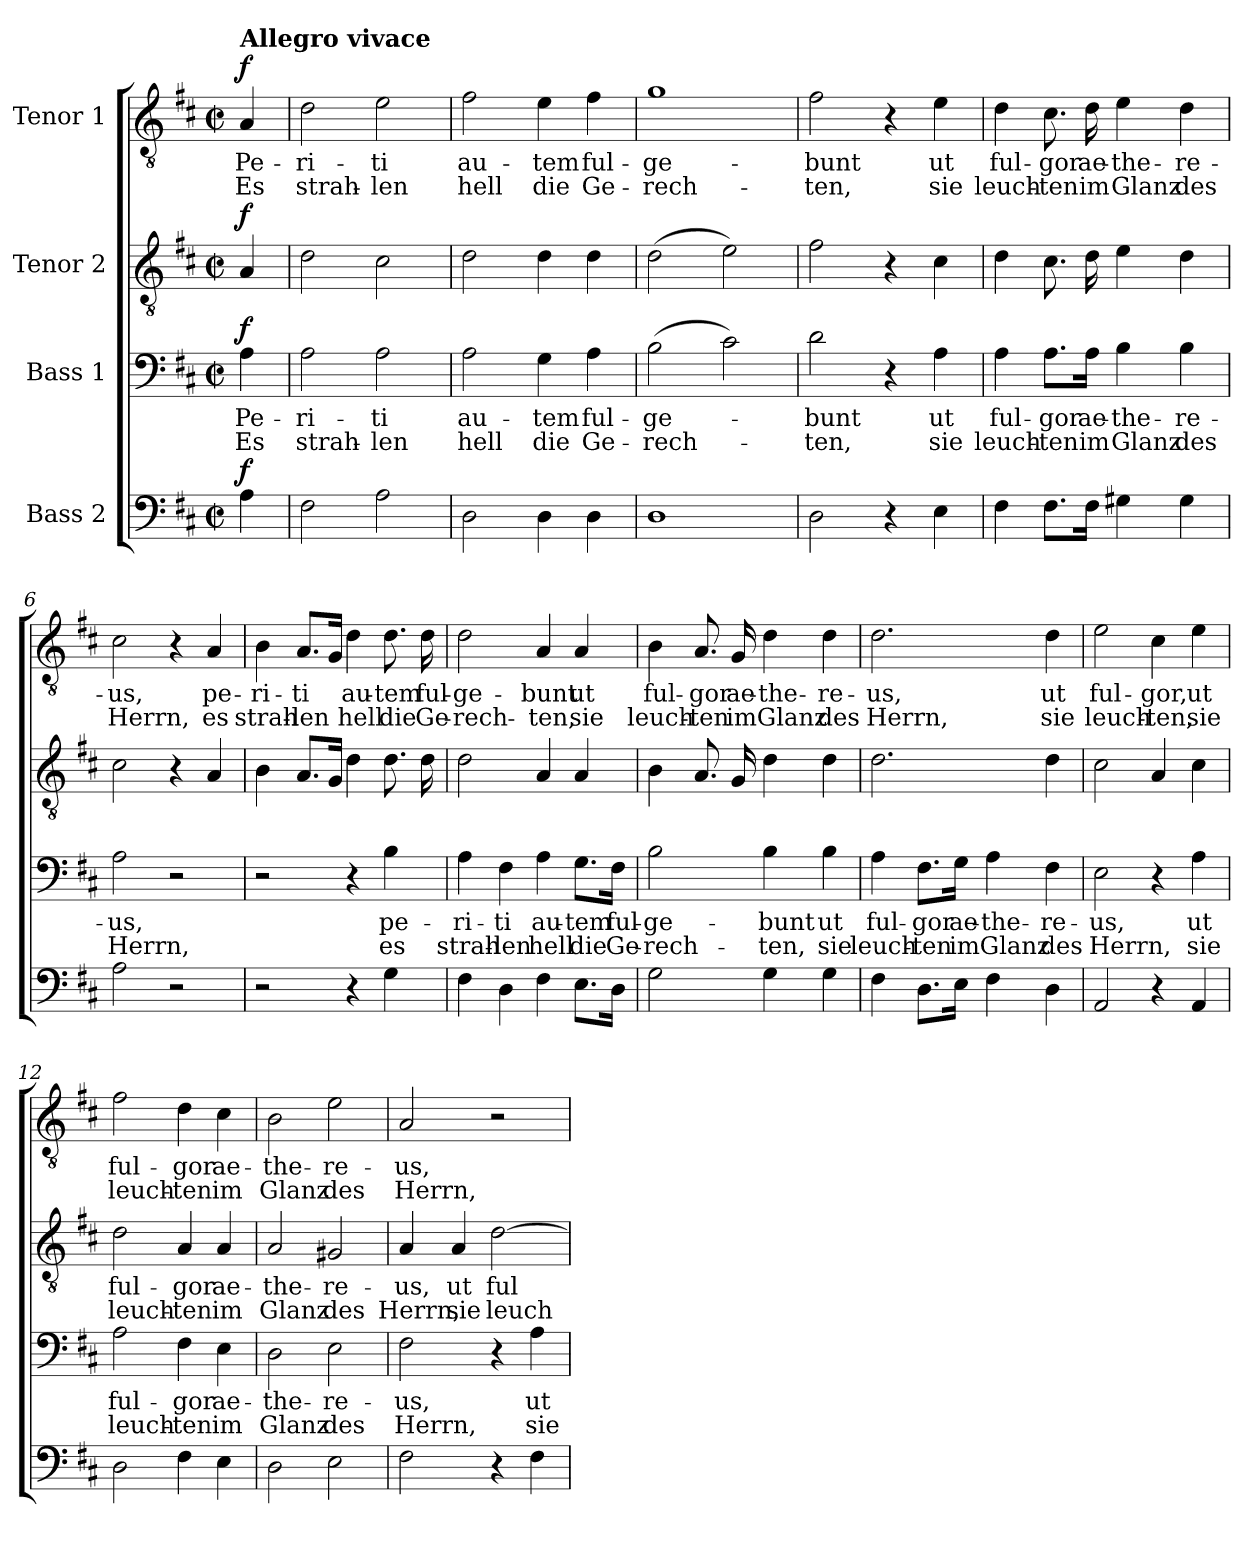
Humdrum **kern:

**kern	**dynam	**kern	**text	**text	**dynam	**kern	**text	**text	**dynam	**kern	**text	**text	**dynam
*part4	*part4	*part3	*part3	*part3	*part3	*part2	*part2	*part2	*part2	*part1	*part1	*part1	*part1
*staff4	*staff4	*staff3	*staff3	*staff3	*staff3	*staff2	*staff2	*staff2	*staff2	*staff1	*staff1	*staff1	*staff1
*I"Bass 2	*	*I"Bass 1	*	*	*	*I"Tenor 2	*	*	*	*I"Tenor 1	*	*	*
*clefF4	*	*clefF4	*	*	*	*clefGv2	*	*	*	*clefGv2	*	*	*
*k[f#c#]	*	*k[f#c#]	*	*	*	*k[f#c#]	*	*	*	*k[f#c#]	*	*	*
*M2/2	*	*M2/2	*	*	*	*M2/2	*	*	*	*M2/2	*	*	*
*met(c|)	*	*met(c|)	*	*	*	*met(c|)	*	*	*	*met(c|)	*	*	*
*MM192	*	*MM192	*	*	*	*MM192	*	*	*	*MM192	*	*	*
=	=	=	=	=	=	=	=	=	=	=	=	=	=
!	!	!	!	!	!	!	!	!	!	!LO:TX:a:B:t=Allegro vivace	!	!	!
!	!LO:DY:a	!	!	!	!LO:DY:a	!	!	!	!LO:DY:a	!	!	!	!LO:DY:a
4A\	f	4A\	Pe-	Es	f	4A/	.	.	f	4A/	Pe-	Es	f
=1	=1	=1	=1	=1	=1	=1	=1	=1	=1	=1	=1	=1	=1
2F#\	.	2A\	-ri-	strah-	.	2d\	.	.	.	2d\	-ri-	strah-	.
2A\	.	2A\	-ti	-len	.	2c#\	.	.	.	2e\	-ti	-len	.
=2	=2	=2	=2	=2	=2	=2	=2	=2	=2	=2	=2	=2	=2
2D\	.	2A\	au-	hell	.	2d\	.	.	.	2f#\	au-	hell	.
4D\	.	4G\	-tem	die	.	4d\	.	.	.	4e\	-tem	die	.
4D\	.	4A\	ful-	Ge-	.	4d\	.	.	.	4f#\	ful-	Ge-	.
=3	=3	=3	=3	=3	=3	=3	=3	=3	=3	=3	=3	=3	=3
1D	.	(2B\	-ge-	-rech-	.	(2d\	.	.	.	1g	-ge-	-rech-	.
.	.	2c#\)	.	.	.	2e\)	.	.	.	.	.	.	.
=4	=4	=4	=4	=4	=4	=4	=4	=4	=4	=4	=4	=4	=4
2D\	.	2d\	-bunt	-ten,	.	2f#\	.	.	.	2f#\	-bunt	-ten,	.
4r	.	4r	.	.	.	4r	.	.	.	4r	.	.	.
4E\	.	4A\	ut	sie	.	4c#\	.	.	.	4e\	ut	sie	.
=5	=5	=5	=5	=5	=5	=5	=5	=5	=5	=5	=5	=5	=5
4F#\	.	4A\	ful-	leuch-	.	4d\	.	.	.	4d\	ful-	leuch-	.
8.F#\L	.	8.A\L	-gor	-ten	.	8.c#\	.	.	.	8.c#\	-gor	-ten	.
16F#\Jk	.	16A\Jk	ae-	im	.	16d\	.	.	.	16d\	ae-	im	.
4G#X\	.	4B\	-the-	Glanz	.	4e\	.	.	.	4e\	-the-	Glanz	.
4G#\	.	4B\	-re-	des	.	4d\	.	.	.	4d\	-re-	des	.
=6	=6	=6	=6	=6	=6	=6	=6	=6	=6	=6	=6	=6	=6
2A\	.	2A\	-us,	Herrn,	.	2c#\	.	.	.	2c#\	-us,	Herrn,	.
2r	.	2r	.	.	.	4r	.	.	.	4r	.	.	.
.	.	.	.	.	.	4A/	.	.	.	4A/	pe-	es	.
!!LO:LB:g=z
=7	=7	=7	=7	=7	=7	=7	=7	=7	=7	=7	=7	=7	=7
2r	.	2r	.	.	.	4B\	.	.	.	4B\	-ri-	strah-	.
.	.	.	.	.	.	8.A/L	.	.	.	8.A/L	-ti	-len	.
.	.	.	.	.	.	16G/Jk	.	.	.	16G/Jk	.	.	.
4r	.	4r	.	.	.	4d\	.	.	.	4d\	au-	hell	.
4G\	.	4B\	pe-	es	.	8.d\	.	.	.	8.d\	-tem	die	.
.	.	.	.	.	.	16d\	.	.	.	16d\	ful-	Ge-	.
=8	=8	=8	=8	=8	=8	=8	=8	=8	=8	=8	=8	=8	=8
4F#\	.	4A\	-ri-	strah-	.	2d\	.	.	.	2d\	-ge-	-rech-	.
4D\	.	4F#\	-ti	-len	.	.	.	.	.	.	.	.	.
4F#\	.	4A\	au-	hell	.	4A/	.	.	.	4A/	-bunt	-ten,	.
8.E\L	.	8.G\L	-tem	die	.	4A/	.	.	.	4A/	ut	sie	.
16D\Jk	.	16F#\Jk	ful-	Ge-	.	.	.	.	.	.	.	.	.
=9	=9	=9	=9	=9	=9	=9	=9	=9	=9	=9	=9	=9	=9
2G\	.	2B\	-ge-	-rech-	.	4B\	.	.	.	4B\	ful-	leuch-	.
.	.	.	.	.	.	8.A/	.	.	.	8.A/	-gor	-ten	.
.	.	.	.	.	.	16G/	.	.	.	16G/	ae-	im	.
4G\	.	4B\	-bunt	-ten,	.	4d\	.	.	.	4d\	-the-	Glanz	.
4G\	.	4B\	ut	sie	.	4d\	.	.	.	4d\	-re-	des	.
=10	=10	=10	=10	=10	=10	=10	=10	=10	=10	=10	=10	=10	=10
4F#\	.	4A\	ful-	leuch-	.	2.d\	.	.	.	2.d\	-us,	Herrn,	.
8.D\L	.	8.F#\L	-gor	-ten	.	.	.	.	.	.	.	.	.
16E\Jk	.	16G\Jk	ae-	im	.	.	.	.	.	.	.	.	.
4F#\	.	4A\	-the-	Glanz	.	.	.	.	.	.	.	.	.
4D\	.	4F#\	-re-	des	.	4d\	.	.	.	4d\	ut	sie	.
=11	=11	=11	=11	=11	=11	=11	=11	=11	=11	=11	=11	=11	=11
2AA/	.	2E\	-us,	Herrn,	.	2c#\	.	.	.	2e\	ful-	leuch-	.
4r	.	4r	.	.	.	4A/	.	.	.	4c#\	-gor,	-ten,	.
4AA/	.	4A\	ut	sie	.	4c#\	.	.	.	4e\	ut	sie	.
!!LO:LB:g=z
=12	=12	=12	=12	=12	=12	=12	=12	=12	=12	=12	=12	=12	=12
2D\	.	2A\	ful-	leuch-	.	2d\	ful-	leuch-	.	2f#\	ful-	leuch-	.
4F#\	.	4F#\	-gor	-ten	.	4A/	-gor	-ten	.	4d\	-gor	-ten	.
4E\	.	4E\	ae-	im	.	4A/	ae-	im	.	4c#\	ae-	im	.
=13	=13	=13	=13	=13	=13	=13	=13	=13	=13	=13	=13	=13	=13
2D\	.	2D\	-the-	Glanz	.	2A/	-the-	Glanz	.	2B\	-the-	Glanz	.
2E\	.	2E\	-re-	des	.	2G#X/	-re-	des	.	2e\	-re-	des	.
=14	=14	=14	=14	=14	=14	=14	=14	=14	=14	=14	=14	=14	=14
2F#\	.	2F#\	-us,	Herrn,	.	4A/	-us,	Herrn,	.	2A/	-us,	Herrn,	.
.	.	.	.	.	.	4A/	ut	sie	.	.	.	.	.
4r	.	4r	.	.	.	[2d\	ful-	leuch-	.	2r	.	.	.
4F#\	.	4A\	ut	sie	.	.	.	.	.	.	.	.	.
=	=	=	=	=	=	=	=	=	=	=	=	=	=
*-	*-	*-	*-	*-	*-	*-	*-	*-	*-	*-	*-	*-	*-
